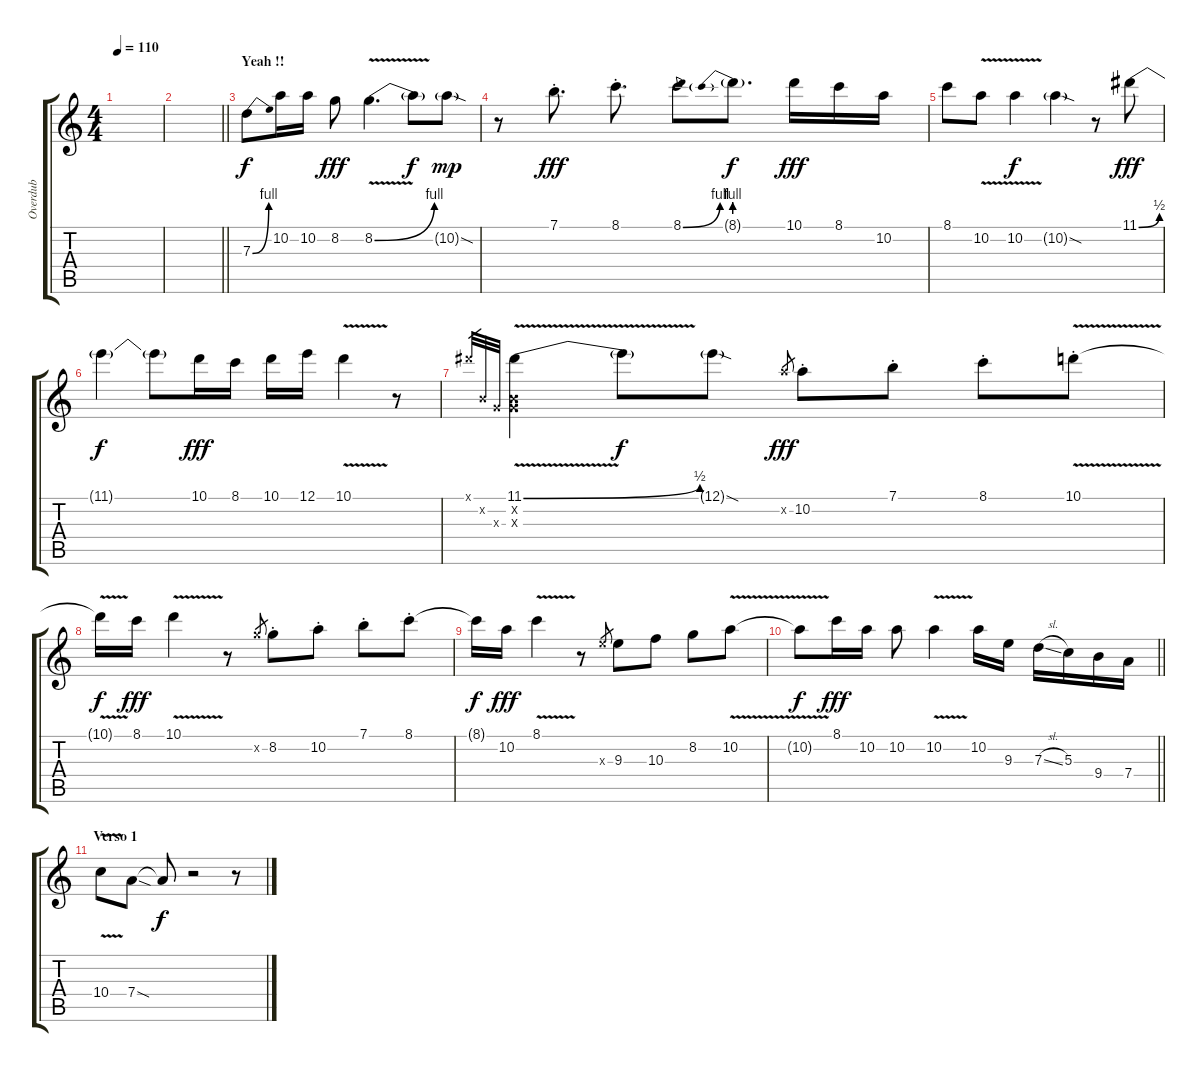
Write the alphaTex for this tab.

\track ("Overdub" "Overdub") {instrument overdrivenguitar}
\staff {score tabs}
\tuning (E4 B3 G3 D3 A2 E2) {hide}
\ts (4 4)
\tempo 110
\clef g2
\ks c
|
\barLineRight lightlight
|
\section ("" "Yeah !!")
7.3{be (bend 0 0 60 4)}.8{volume 16} 10.2.16 10.2.16{dy f} 8.2.8{dy fff} 8.2{be (bend 0 0 60 4) v}.4{d} 8.2{t}.8{dy f} 10.2{sod g}.8{dy mp} |
r.8 7.1{st}.8{d dy fff} 8.1{st}.8{d} 8.1{be (bend 0 0 60 4)}.8 8.1{be (prebend 0 4 60 4) g}.8{d dy f} 10.1.16{dy fff} 8.1.16 10.2.16 |
8.1.8 10.2{v}.8 10.2{v}.4{dy f} 10.2{sod g}.4 r.8 11.1{be (bend 0 0 60 2)}.8{dy fff} |
11.1{t}.4{dy f} 11.1{t}.8 10.1.16{dy fff} 8.1.16 10.1.16 12.1.16 10.1{v}.4 r.8 |
11.1{x}.32{gr} 0.2{x}.32{gr} 0.3{x}.32{gr} (11.1{be (bend 0 0 60 2) v} 0.2{x} 0.3{x}).4 11.1{t}.8{dy f} 12.1{sod g}.8 10.2{x}.8{gr dy fff} 10.2{st}.8 7.1{st}.8 8.1{st}.8 10.1{v st}.8 |
10.1{t}.16{dy f} 8.1.16{dy fff} 10.1{v}.4 r.8 8.2{x}.8{gr} 8.2{st}.8 10.2{st}.8 7.1{st}.8 8.1{st}.8 |
8.1{t}.16{dy f} 10.2.16{dy fff} 8.1{v}.4 r.8 9.3{x}.8{gr} 9.3.8 10.3.8 8.2.8 10.2{v}.8 |
\barLineRight lightlight
10.2{t}.8{dy f} 8.1.16{dy fff} 10.2.16 10.2.8 10.2{v}.4 10.2.16 9.3.16 7.3{sl}.16 5.3.16 9.4.16 7.4.16 |
\section ("" "Verso 1")
10.4{v}.8 7.4{sod}.8 7.4{t}.8{dy f} r.2 r.8
